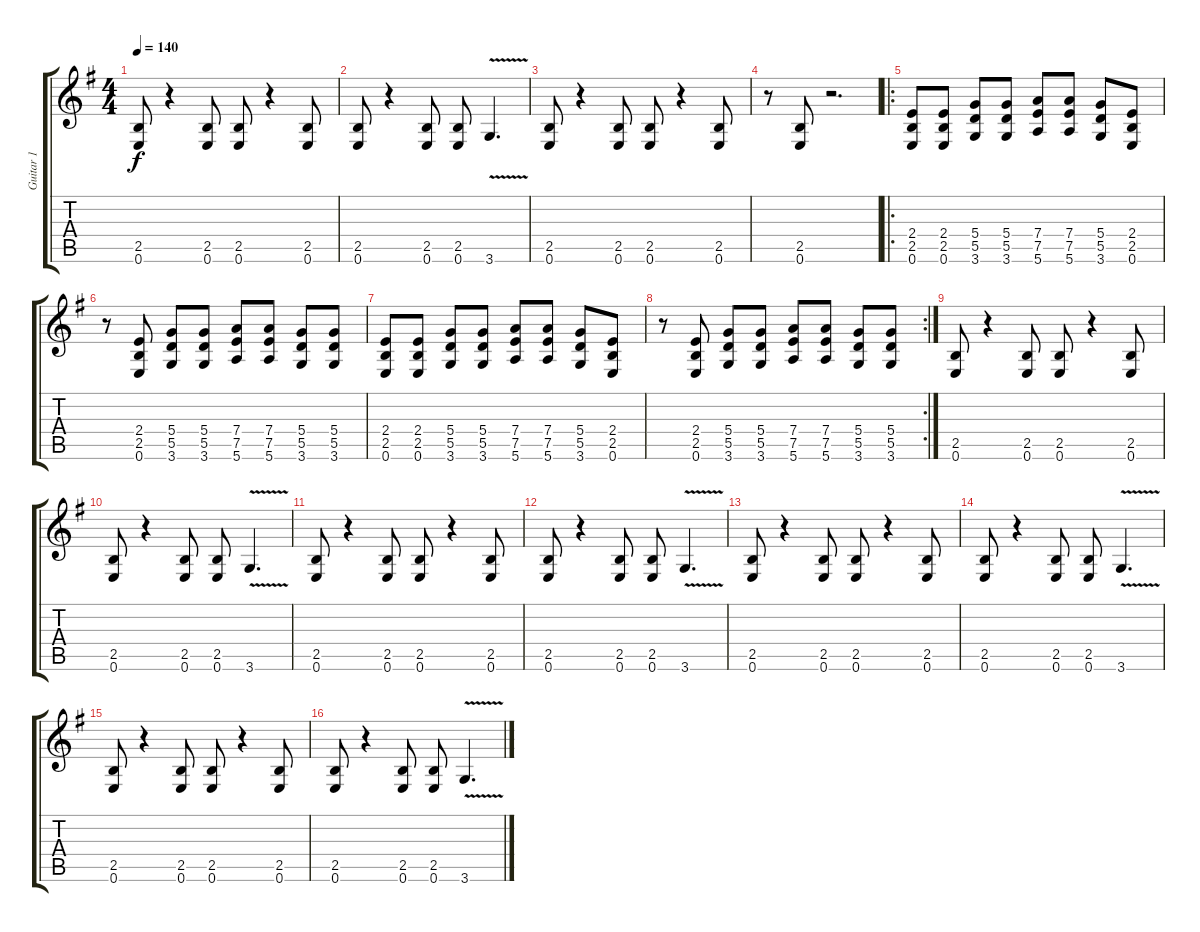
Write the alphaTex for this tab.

\track ("Guitar 1" "Guitar 1") {instrument distortionguitar}
\staff {score tabs}
\tuning (E4 B3 G3 D3 A2 E2) {hide}
\ts (4 4)
\tempo 140
\clef g2
\ks g
(2.5 0.6).8{dy f} r.4 (2.5 0.6).8 (2.5 0.6).8 r.4 (2.5 0.6).8 |
(2.5 0.6).8 r.4 (2.5 0.6).8 (2.5 0.6).8 3.6{v}.4{d} |
(2.5 0.6).8 r.4 (2.5 0.6).8 (2.5 0.6).8 r.4 (2.5 0.6).8 |
r.8 (2.5 0.6).8 r.2{d} |
\ro
(2.4 2.5 0.6).8 (2.4 2.5 0.6).8 (5.4 5.5 3.6).8 (5.4 5.5 3.6).8 (7.4 7.5 5.6).8 (7.4 7.5 5.6).8 (5.4 5.5 3.6).8 (2.4 2.5 0.6).8 |
r.8 (2.4 2.5 0.6).8 (5.4 5.5 3.6).8 (5.4 5.5 3.6).8 (7.4 7.5 5.6).8 (7.4 7.5 5.6).8 (5.4 5.5 3.6).8 (5.4 5.5 3.6).8 |
(2.4 2.5 0.6).8 (2.4 2.5 0.6).8 (5.4 5.5 3.6).8 (5.4 5.5 3.6).8 (7.4 7.5 5.6).8 (7.4 7.5 5.6).8 (5.4 5.5 3.6).8 (2.4 2.5 0.6).8 |
\rc 2
r.8 (2.4 2.5 0.6).8 (5.4 5.5 3.6).8 (5.4 5.5 3.6).8 (7.4 7.5 5.6).8 (7.4 7.5 5.6).8 (5.4 5.5 3.6).8 (5.4 5.5 3.6).8 |
(2.5 0.6).8 r.4 (2.5 0.6).8 (2.5 0.6).8 r.4 (2.5 0.6).8 |
(2.5 0.6).8 r.4 (2.5 0.6).8 (2.5 0.6).8 3.6{v}.4{d} |
(2.5 0.6).8 r.4 (2.5 0.6).8 (2.5 0.6).8 r.4 (2.5 0.6).8 |
(2.5 0.6).8 r.4 (2.5 0.6).8 (2.5 0.6).8 3.6{v}.4{d} |
(2.5 0.6).8 r.4 (2.5 0.6).8 (2.5 0.6).8 r.4 (2.5 0.6).8 |
(2.5 0.6).8 r.4 (2.5 0.6).8 (2.5 0.6).8 3.6{v}.4{d} |
(2.5 0.6).8 r.4 (2.5 0.6).8 (2.5 0.6).8 r.4 (2.5 0.6).8 |
(2.5 0.6).8 r.4 (2.5 0.6).8 (2.5 0.6).8 3.6{v}.4{d}
